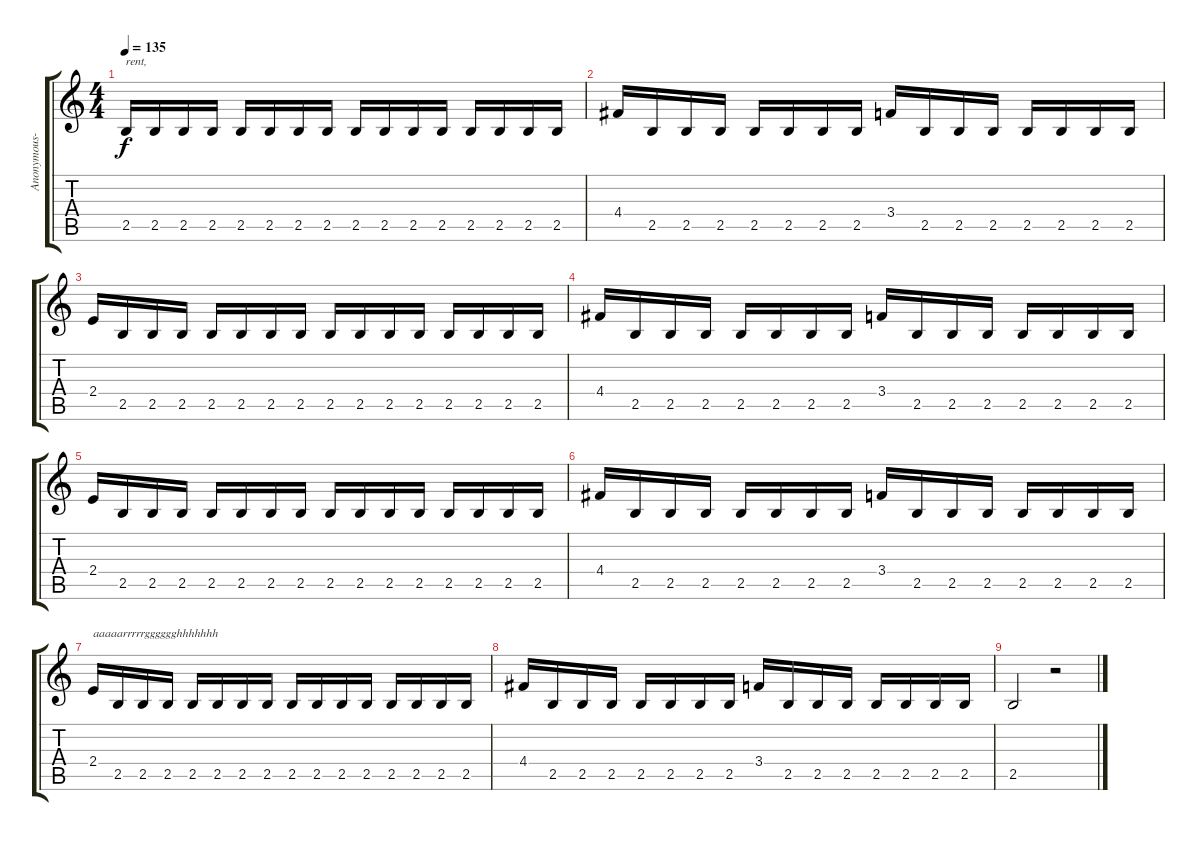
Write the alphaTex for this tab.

\track ("Anonymous-Guitar I" "Anonymous-") {instrument distortionguitar}
\staff {score tabs}
\tuning (E4 B3 G3 D3 A2 E2) {hide}
\ts (4 4)
\tempo 135
\clef g2
\ks c
2.5.16{txt "rent," dy f} 2.5.16 2.5.16 2.5.16 2.5.16 2.5.16 2.5.16 2.5.16 2.5.16 2.5.16 2.5.16 2.5.16 2.5.16 2.5.16 2.5.16 2.5.16 |
4.4.16 2.5.16 2.5.16 2.5.16 2.5.16 2.5.16 2.5.16 2.5.16 3.4.16 2.5.16 2.5.16 2.5.16 2.5.16 2.5.16 2.5.16 2.5.16 |
2.4.16 2.5.16 2.5.16 2.5.16 2.5.16 2.5.16 2.5.16 2.5.16 2.5.16 2.5.16 2.5.16 2.5.16 2.5.16 2.5.16 2.5.16 2.5.16 |
4.4.16 2.5.16 2.5.16 2.5.16 2.5.16 2.5.16 2.5.16 2.5.16 3.4.16 2.5.16 2.5.16 2.5.16 2.5.16 2.5.16 2.5.16 2.5.16 |
2.4.16 2.5.16 2.5.16 2.5.16 2.5.16 2.5.16 2.5.16 2.5.16 2.5.16 2.5.16 2.5.16 2.5.16 2.5.16 2.5.16 2.5.16 2.5.16 |
4.4.16 2.5.16 2.5.16 2.5.16 2.5.16 2.5.16 2.5.16 2.5.16 3.4.16 2.5.16 2.5.16 2.5.16 2.5.16 2.5.16 2.5.16 2.5.16 |
2.4.16{txt "aaaaarrrrrgggggghhhhhhh"} 2.5.16 2.5.16 2.5.16 2.5.16 2.5.16 2.5.16 2.5.16 2.5.16 2.5.16 2.5.16 2.5.16 2.5.16 2.5.16 2.5.16 2.5.16 |
4.4.16 2.5.16 2.5.16 2.5.16 2.5.16 2.5.16 2.5.16 2.5.16 3.4.16 2.5.16 2.5.16 2.5.16 2.5.16 2.5.16 2.5.16 2.5.16 |
2.5.2 r.2
